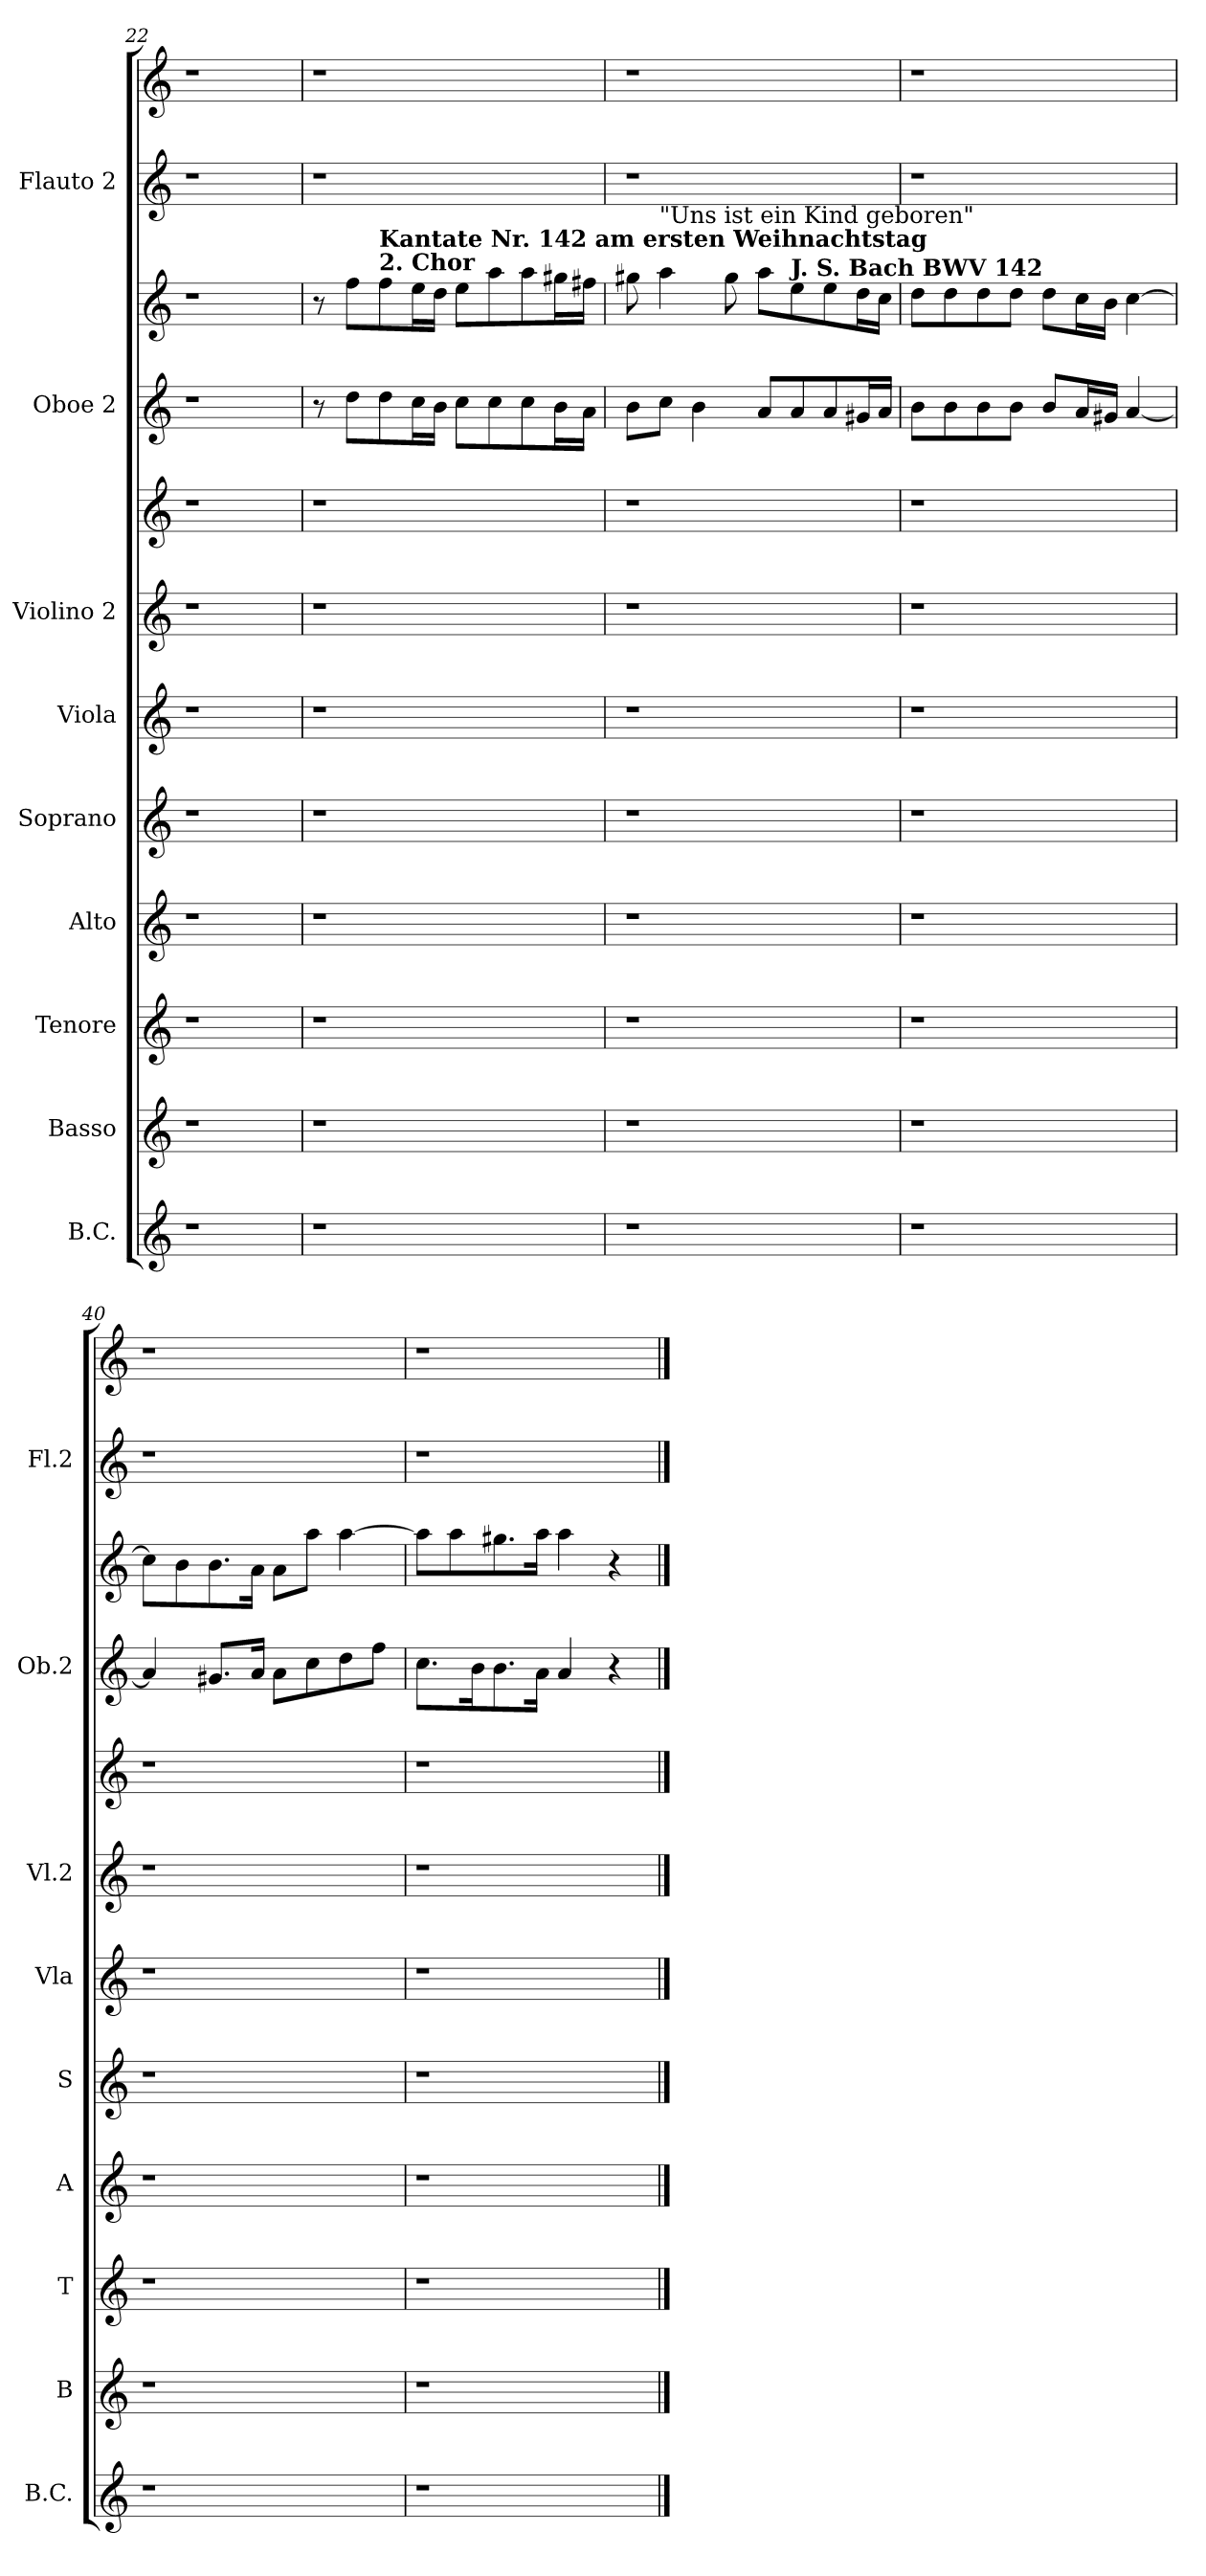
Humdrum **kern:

**kern	**kern	**kern	**kern	**kern	**kern	**kern	**kern	**kern	**kern	**kern	**kern
*part9	*part8	*part7	*part6	*part5	*part4	*part3	*part3	*part2	*part2	*part1	*part1
*staff12	*staff11	*staff10	*staff9	*staff8	*staff7	*staff6	*staff5	*staff4	*staff3	*staff2	*staff1
*I"B.C.	*I"Basso	*I"Tenore	*I"Alto	*I"Soprano	*I"Viola	*I"Violino 2	*	*I"Oboe 2	*	*I"Flauto 2	*
*I'B.C.	*I'B	*I'T	*I'A	*I'S	*I'Vla	*I'Vl.2	*	*I'Ob.2	*	*I'Fl.2	*
!!LO:PB:g=z
*clefG2	*clefG2	*clefG2	*clefG2	*clefG2	*clefG2	*clefG2	*clefG2	*clefG2	*clefG2	*clefG2	*clefG2
*k[]	*k[]	*k[]	*k[]	*k[]	*k[]	*k[]	*k[]	*k[]	*k[]	*k[]	*k[]
=22	=22	=22	=22	=22	=22	=22	=22	=22	=22	=22	=22
1r	1r	1r	1r	1r	1r	1r	1r	1r	1r	1r	1r
=23	=23	=23	=23	=23	=23	=23	=23	=23	=23	=23	=23
1r	1r	1r	1r	1r	1r	1r	1r	1r	1r	1r	1r
=24	=24	=24	=24	=24	=24	=24	=24	=24	=24	=24	=24
1r	1r	1r	1r	1r	1r	1r	1r	1r	1r	1r	1r
=25	=25	=25	=25	=25	=25	=25	=25	=25	=25	=25	=25
1r	1r	1r	1r	1r	1r	1r	1r	1r	1r	1r	1r
=26	=26	=26	=26	=26	=26	=26	=26	=26	=26	=26	=26
1r	1r	1r	1r	1r	1r	1r	1r	1r	1r	1r	1r
=27	=27	=27	=27	=27	=27	=27	=27	=27	=27	=27	=27
1r	1r	1r	1r	1r	1r	1r	1r	1r	1r	1r	1r
=28	=28	=28	=28	=28	=28	=28	=28	=28	=28	=28	=28
1r	1r	1r	1r	1r	1r	1r	1r	1r	1r	1r	1r
=29	=29	=29	=29	=29	=29	=29	=29	=29	=29	=29	=29
1r	1r	1r	1r	1r	1r	1r	1r	1r	1r	1r	1r
=30	=30	=30	=30	=30	=30	=30	=30	=30	=30	=30	=30
1r	1r	1r	1r	1r	1r	1r	1r	1r	1r	1r	1r
!!LO:PB:g=z
=31	=31	=31	=31	=31	=31	=31	=31	=31	=31	=31	=31
1r	1r	1r	1r	1r	1r	1r	1r	1r	1r	1r	1r
=32	=32	=32	=32	=32	=32	=32	=32	=32	=32	=32	=32
1r	1r	1r	1r	1r	1r	1r	1r	1r	1r	1r	1r
!!LO:PB:g=z
=33	=33	=33	=33	=33	=33	=33	=33	=33	=33	=33	=33
1r	1r	1r	1r	1r	1r	1r	1r	1r	1r	1r	1r
=34	=34	=34	=34	=34	=34	=34	=34	=34	=34	=34	=34
1r	1r	1r	1r	1r	1r	1r	1r	1r	1r	1r	1r
=35	=35	=35	=35	=35	=35	=35	=35	=35	=35	=35	=35
1r	1r	1r	1r	1r	1r	1r	1r	1r	1r	1r	1r
=36	=36	=36	=36	=36	=36	=36	=36	=36	=36	=36	=36
1r	1r	1r	1r	1r	1r	1r	1r	1r	1r	1r	1r
=37	=37	=37	=37	=37	=37	=37	=37	=37	=37	=37	=37
1r	1r	1r	1r	1r	1r	1r	1r	8r	8r	1r	1r
.	.	.	.	.	.	.	.	8dd\L	8ff\L	.	.
!	!	!	!	!	!	!	!	!	!LO:TX:a:B:t=2. Chor	!	!
!	!	!	!	!	!	!	!	!	!LO:TX:a:B:t=Kantate Nr. 142 am ersten Weihnachtstag	!	!
.	.	.	.	.	.	.	.	8dd\	8ff\	.	.
.	.	.	.	.	.	.	.	16cc\L	16ee\L	.	.
.	.	.	.	.	.	.	.	16b\JJ	16dd\JJ	.	.
.	.	.	.	.	.	.	.	8cc\L	8ee\L	.	.
.	.	.	.	.	.	.	.	8cc\	8aa\	.	.
.	.	.	.	.	.	.	.	8cc\	8aa\	.	.
.	.	.	.	.	.	.	.	16b\L	16gg#X\L	.	.
.	.	.	.	.	.	.	.	16a\JJ	16ff#X\JJ	.	.
!!LO:PB:g=z
=38	=38	=38	=38	=38	=38	=38	=38	=38	=38	=38	=38
1r	1r	1r	1r	1r	1r	1r	1r	8b\L	8gg#X\	1r	1r
!	!	!	!	!	!	!	!	!	!LO:TX:a:t="Uns ist ein Kind geboren"	!	!
.	.	.	.	.	.	.	.	8cc\J	4aa\	.	.
.	.	.	.	.	.	.	.	4b\	.	.	.
.	.	.	.	.	.	.	.	.	8gg#\	.	.
.	.	.	.	.	.	.	.	8a/L	8aa\L	.	.
!	!	!	!	!	!	!	!	!	!LO:TX:a:B:t=J. S. Bach BWV 142	!	!
.	.	.	.	.	.	.	.	8a/	8ee\	.	.
.	.	.	.	.	.	.	.	8a/	8ee\	.	.
.	.	.	.	.	.	.	.	16g#X/L	16dd\L	.	.
.	.	.	.	.	.	.	.	16a/JJ	16cc\JJ	.	.
!!LO:PB:g=z
=39	=39	=39	=39	=39	=39	=39	=39	=39	=39	=39	=39
1r	1r	1r	1r	1r	1r	1r	1r	8b\L	8dd\L	1r	1r
.	.	.	.	.	.	.	.	8b\	8dd\	.	.
.	.	.	.	.	.	.	.	8b\	8dd\	.	.
.	.	.	.	.	.	.	.	8b\J	8dd\J	.	.
.	.	.	.	.	.	.	.	8b/L	8dd\L	.	.
.	.	.	.	.	.	.	.	16a/L	16cc\L	.	.
.	.	.	.	.	.	.	.	16g#X/JJ	16b\JJ	.	.
.	.	.	.	.	.	.	.	[4a/	[4cc\	.	.
=40	=40	=40	=40	=40	=40	=40	=40	=40	=40	=40	=40
1r	1r	1r	1r	1r	1r	1r	1r	4a/]	8cc\L]	1r	1r
.	.	.	.	.	.	.	.	.	8b\	.	.
.	.	.	.	.	.	.	.	8.g#X/L	8.b\	.	.
.	.	.	.	.	.	.	.	16a/Jk	16a\Jk	.	.
.	.	.	.	.	.	.	.	8a\L	8a\L	.	.
.	.	.	.	.	.	.	.	8cc\	8aa\J	.	.
.	.	.	.	.	.	.	.	8dd\	[4aa\	.	.
.	.	.	.	.	.	.	.	8ff\J	.	.	.
=41	=41	=41	=41	=41	=41	=41	=41	=41	=41	=41	=41
1r	1r	1r	1r	1r	1r	1r	1r	8.cc\L	8aa\L]	1r	1r
.	.	.	.	.	.	.	.	.	8aa\	.	.
.	.	.	.	.	.	.	.	16b\K	.	.	.
.	.	.	.	.	.	.	.	8.b\	8.gg#X\	.	.
.	.	.	.	.	.	.	.	16a\Jk	16aa\Jk	.	.
.	.	.	.	.	.	.	.	4a/	4aa\	.	.
.	.	.	.	.	.	.	.	4r	4r	.	.
==	==	==	==	==	==	==	==	==	==	==	==
*-	*-	*-	*-	*-	*-	*-	*-	*-	*-	*-	*-
